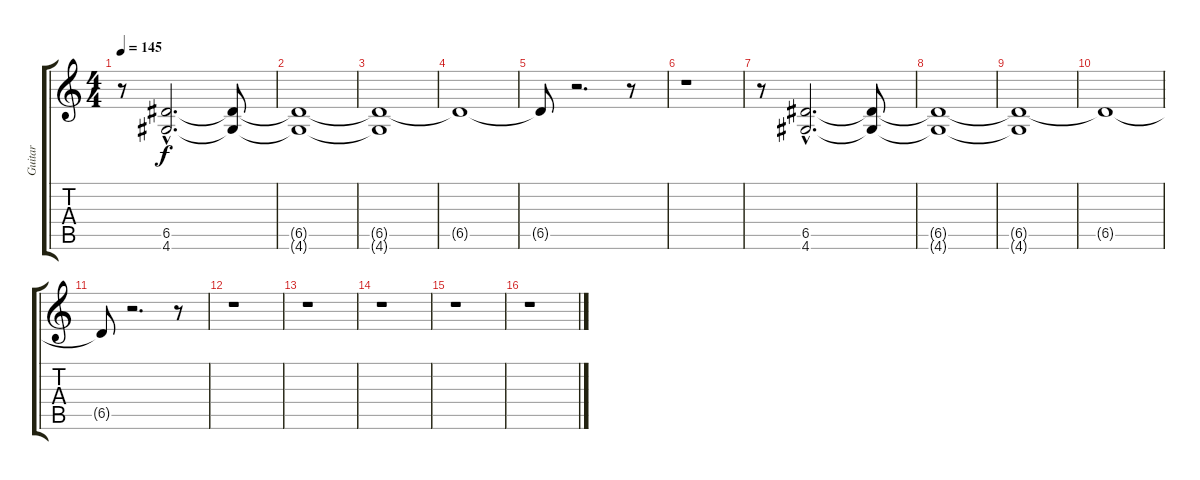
\track ("Guitar" "Guitar") {instrument distortionguitar}
\staff {score tabs}
\tuning (E4 B3 G3 D3 A2 E2) {hide}
\ts (4 4)
\tempo 145
\clef g2
\ks c
r.8{dy f} (6.5{hac} 4.6{hac}).2{d} (6.5{t} 4.6{t}).8 |
(6.5{t} 4.6{t}).1 |
(6.5{t} 4.6{t}).1 |
6.5{t}.1 |
6.5{t}.8 r.2{d} r.8 |
r.1 |
r.8 (6.5{hac} 4.6{hac}).2{d} (6.5{t} 4.6{t}).8 |
(6.5{t} 4.6{t}).1 |
(6.5{t} 4.6{t}).1 |
6.5{t}.1 |
6.5{t}.8 r.2{d} r.8 |
r.1 |
r.1 |
r.1 |
r.1 |
r.1
